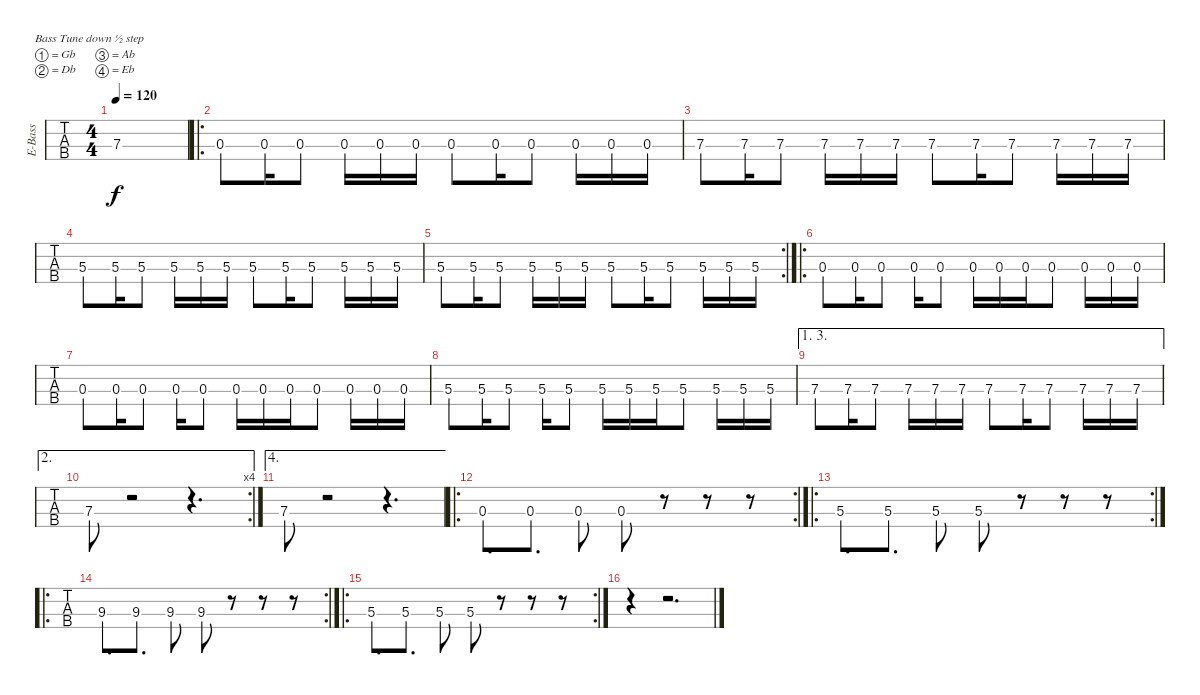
\bracketExtendMode groupsimilarinstruments
\otherSystemsTrackNameOrientation horizontal
\track ("Electric Bass" "E-Bass") {multiBarRest instrument electricbassfinger}
\staff {tabs}
\tuning (Gb2 Db2 Ab1 Eb1)
\ts (4 4)
\tempo 120
\clef f4
\ks c
7.3.1{dy f} |
\ro
0.3.8 0.3.16 0.3.8 0.3.16 0.3.16 0.3.16 0.3.8 0.3.16 0.3.8 0.3.16 0.3.16 0.3.16 |
7.3.8 7.3.16 7.3.8 7.3.16 7.3.16 7.3.16 7.3.8 7.3.16 7.3.8 7.3.16 7.3.16 7.3.16 |
5.3.8 5.3.16 5.3.8 5.3.16 5.3.16 5.3.16 5.3.8 5.3.16 5.3.8 5.3.16 5.3.16 5.3.16 |
\rc 2
5.3.8 5.3.16 5.3.8 5.3.16 5.3.16 5.3.16 5.3.8 5.3.16 5.3.8 5.3.16 5.3.16 5.3.16 |
\ro
0.3.8 0.3.16 0.3.8 0.3.16 0.3.8 0.3.16 0.3.16 0.3.16 0.3.8 0.3.16 0.3.16 0.3.16 |
0.3.8 0.3.16 0.3.8 0.3.16 0.3.8 0.3.16 0.3.16 0.3.16 0.3.8 0.3.16 0.3.16 0.3.16 |
5.3.8 5.3.16 5.3.8 5.3.16 5.3.8 5.3.16 5.3.16 5.3.16 5.3.8 5.3.16 5.3.16 5.3.16 |
\ae (1 3)
7.3.8 7.3.16 7.3.8 7.3.16 7.3.16 7.3.16 7.3.8 7.3.16 7.3.8 7.3.16 7.3.16 7.3.16 |
\ae 2
\rc 4
7.3.8 r.2 r.4{d} |
\ae 4
7.3.8 r.2 r.4{d} |
\ro
\rc 2
0.3.8{d} 0.3.8{d} 0.3.8 0.3.8 r.8 r.8 r.8 |
\ro
\rc 2
5.3.8{d} 5.3.8{d} 5.3.8 5.3.8 r.8 r.8 r.8 |
\ro
\rc 2
9.3.8{d} 9.3.8{d} 9.3.8 9.3.8 r.8 r.8 r.8 |
\ro
\rc 2
5.3.8{d} 5.3.8{d} 5.3.8 5.3.8 r.8 r.8 r.8 |
r.4 r.2{d}
